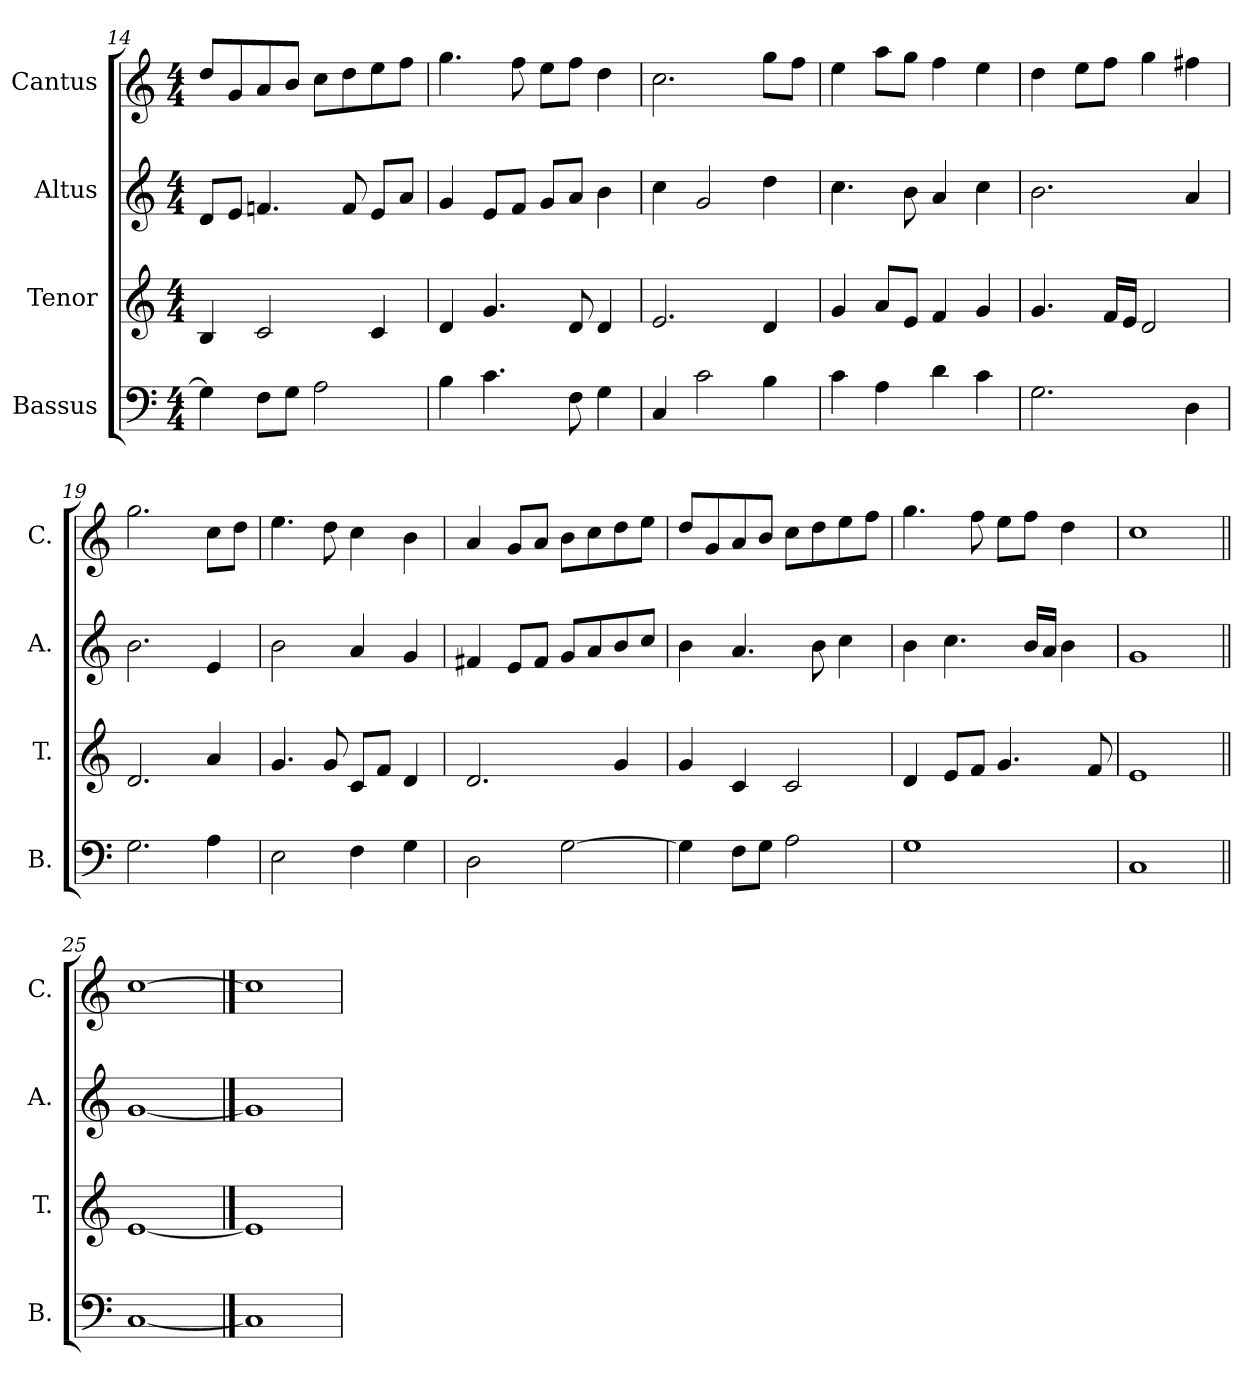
**kern	**kern	**kern	**kern
*part4	*part3	*part2	*part1
*staff4	*staff3	*staff2	*staff1
*I"Bassus	*I"Tenor	*I"Altus	*I"Cantus
*I'B.	*I'T.	*I'A.	*I'C.
*clefF4	*clefG2	*clefG2	*clefG2
*k[]	*k[]	*k[]	*k[]
*C:	*C:	*C:	*C:
*M4/4	*M4/4	*M4/4	*M4/4
=14	=14	=14	=14
4G\]	4B/	8d/L	8dd/L
.	.	8e/J	8g/
8F\L	2c/	4.fn/	8a/
8G\J	.	.	8b/J
2A\	.	.	8cc\L
.	.	8f/	8dd\
.	4c/	8e/L	8ee\
.	.	8a/J	8ff\J
=15	=15	=15	=15
4B\	4d/	4g/	4.gg\
4.c\	4.g/	8e/L	.
.	.	8f/J	8ff\
.	.	8g/L	8ee\L
8F\	8d/	8a/J	8ff\J
4G\	4d/	4b\	4dd\
!!LO:LB:g=z
=16	=16	=16	=16
4C/	2.e/	4cc\	2.cc\
2c\	.	2g/	.
4B\	4d/	4dd\	8gg\L
.	.	.	8ff\J
=17	=17	=17	=17
4c\	4g/	4.cc\	4ee\
4A\	8a/L	.	8aa\L
.	8e/J	8b\	8gg\J
4d\	4f/	4a/	4ff\
4c\	4g/	4cc\	4ee\
=18	=18	=18	=18
2.G\	4.g/	2.b\	4dd\
.	.	.	8ee\L
.	16f/LL	.	8ff\J
.	16e/JJ	.	.
.	2d/	.	4gg\
4D\	.	4a/	4ff#X\
=19	=19	=19	=19
2.G\	2.d/	2.b\	2.gg\
4A\	4a/	4e/	8cc\L
.	.	.	8dd\J
=20	=20	=20	=20
2E\	4.g/	2b\	4.ee\
.	8g/	.	8dd\
4F\	8c/L	4a/	4cc\
.	8f/J	.	.
4G\	4d/	4g/	4b\
=21	=21	=21	=21
2D\	2.d/	4f#X/	4a/
.	.	8e/L	8g/L
.	.	8f#/J	8a/J
[2G\	.	8g/L	8b\L
.	.	8a/	8cc\
.	4g/	8b/	8dd\
.	.	8cc/J	8ee\J
=22	=22	=22	=22
4G\]	4g/	4b\	8dd/L
.	.	.	8g/
8F\L	4c/	4.a/	8a/
8G\J	.	.	8b/J
2A\	2c/	.	8cc\L
.	.	8b\	8dd\
.	.	4cc\	8ee\
.	.	.	8ff\J
=23	=23	=23	=23
1G\	4d/	4b\	4.gg\
.	8e/L	4.cc\	.
.	8f/J	.	8ff\
.	4.g/	.	8ee\L
.	.	16b/LL	8ff\J
.	.	16a/JJ	.
.	.	4b\	4dd\
.	8f/	.	.
=24	=24	=24	=24
1C/	1e/	1g/	1cc\
=25||	=25||	=25||	=25||
[1C/	[1e/	[1g/	[1cc\
==26	==26	==26	==26
1C/]	1e/]	1g/]	1cc\]
=	=	=	=
*-	*-	*-	*-
